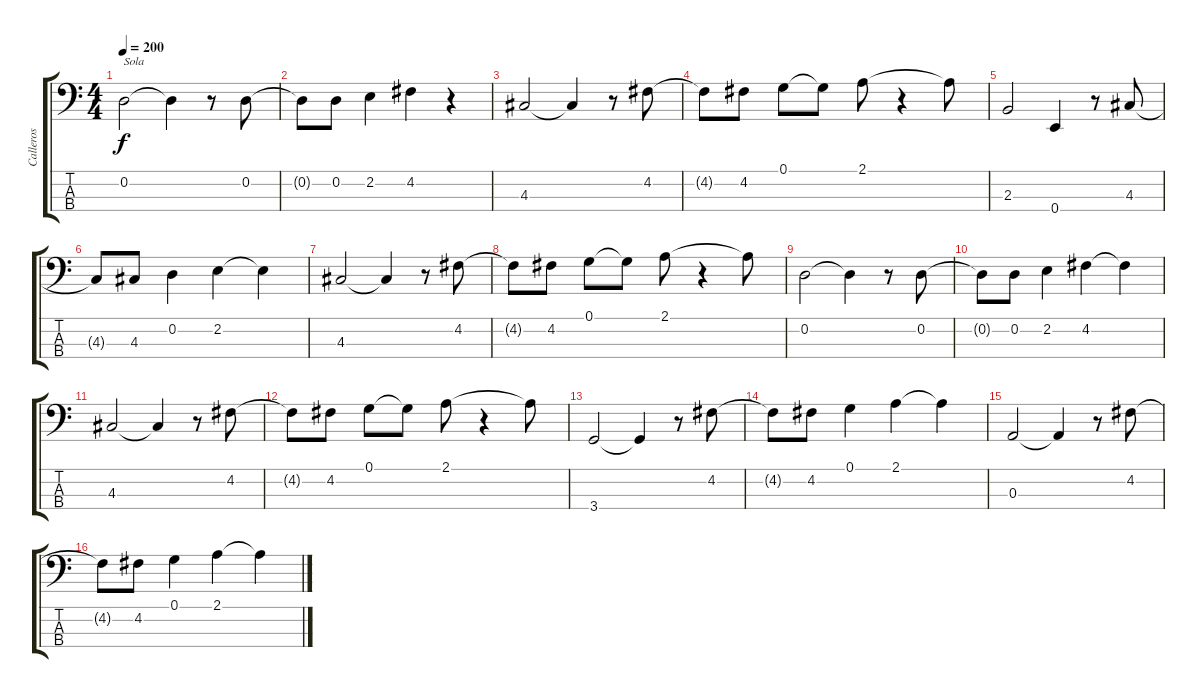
\track ("Calleros" "Calleros") {instrument electricbassfinger}
\staff {score tabs}
\tuning (G2 D2 A1 E1) {hide}
\ts (4 4)
\tempo 200
\clef f4
\ks c
0.2.2{txt "Sola" dy f} 0.2{t}.4 r.8 0.2.8 |
0.2{t}.8 0.2.8 2.2.4 4.2.4 r.4 |
4.3.2 4.3{t}.4 r.8 4.2.8 |
4.2{t}.8 4.2.8 0.1.8 0.1{t}.8 2.1.8 r.4 2.1{t}.8 |
2.3.2 0.4.4 r.8 4.3.8 |
4.3{t}.8 4.3.8 0.2.4 2.2.4 2.2{t}.4 |
4.3.2 4.3{t}.4 r.8 4.2.8 |
4.2{t}.8 4.2.8 0.1.8 0.1{t}.8 2.1.8 r.4 2.1{t}.8 |
0.2.2 0.2{t}.4 r.8 0.2.8 |
0.2{t}.8 0.2.8 2.2.4 4.2.4 4.2{t}.4 |
4.3.2 4.3{t}.4 r.8 4.2.8 |
4.2{t}.8 4.2.8 0.1.8 0.1{t}.8 2.1.8 r.4 2.1{t}.8 |
3.4.2 3.4{t}.4 r.8 4.2.8 |
4.2{t}.8 4.2.8 0.1.4 2.1.4 2.1{t}.4 |
0.3.2 0.3{t}.4 r.8 4.2.8 |
4.2{t}.8 4.2.8 0.1.4 2.1.4 2.1{t}.4
